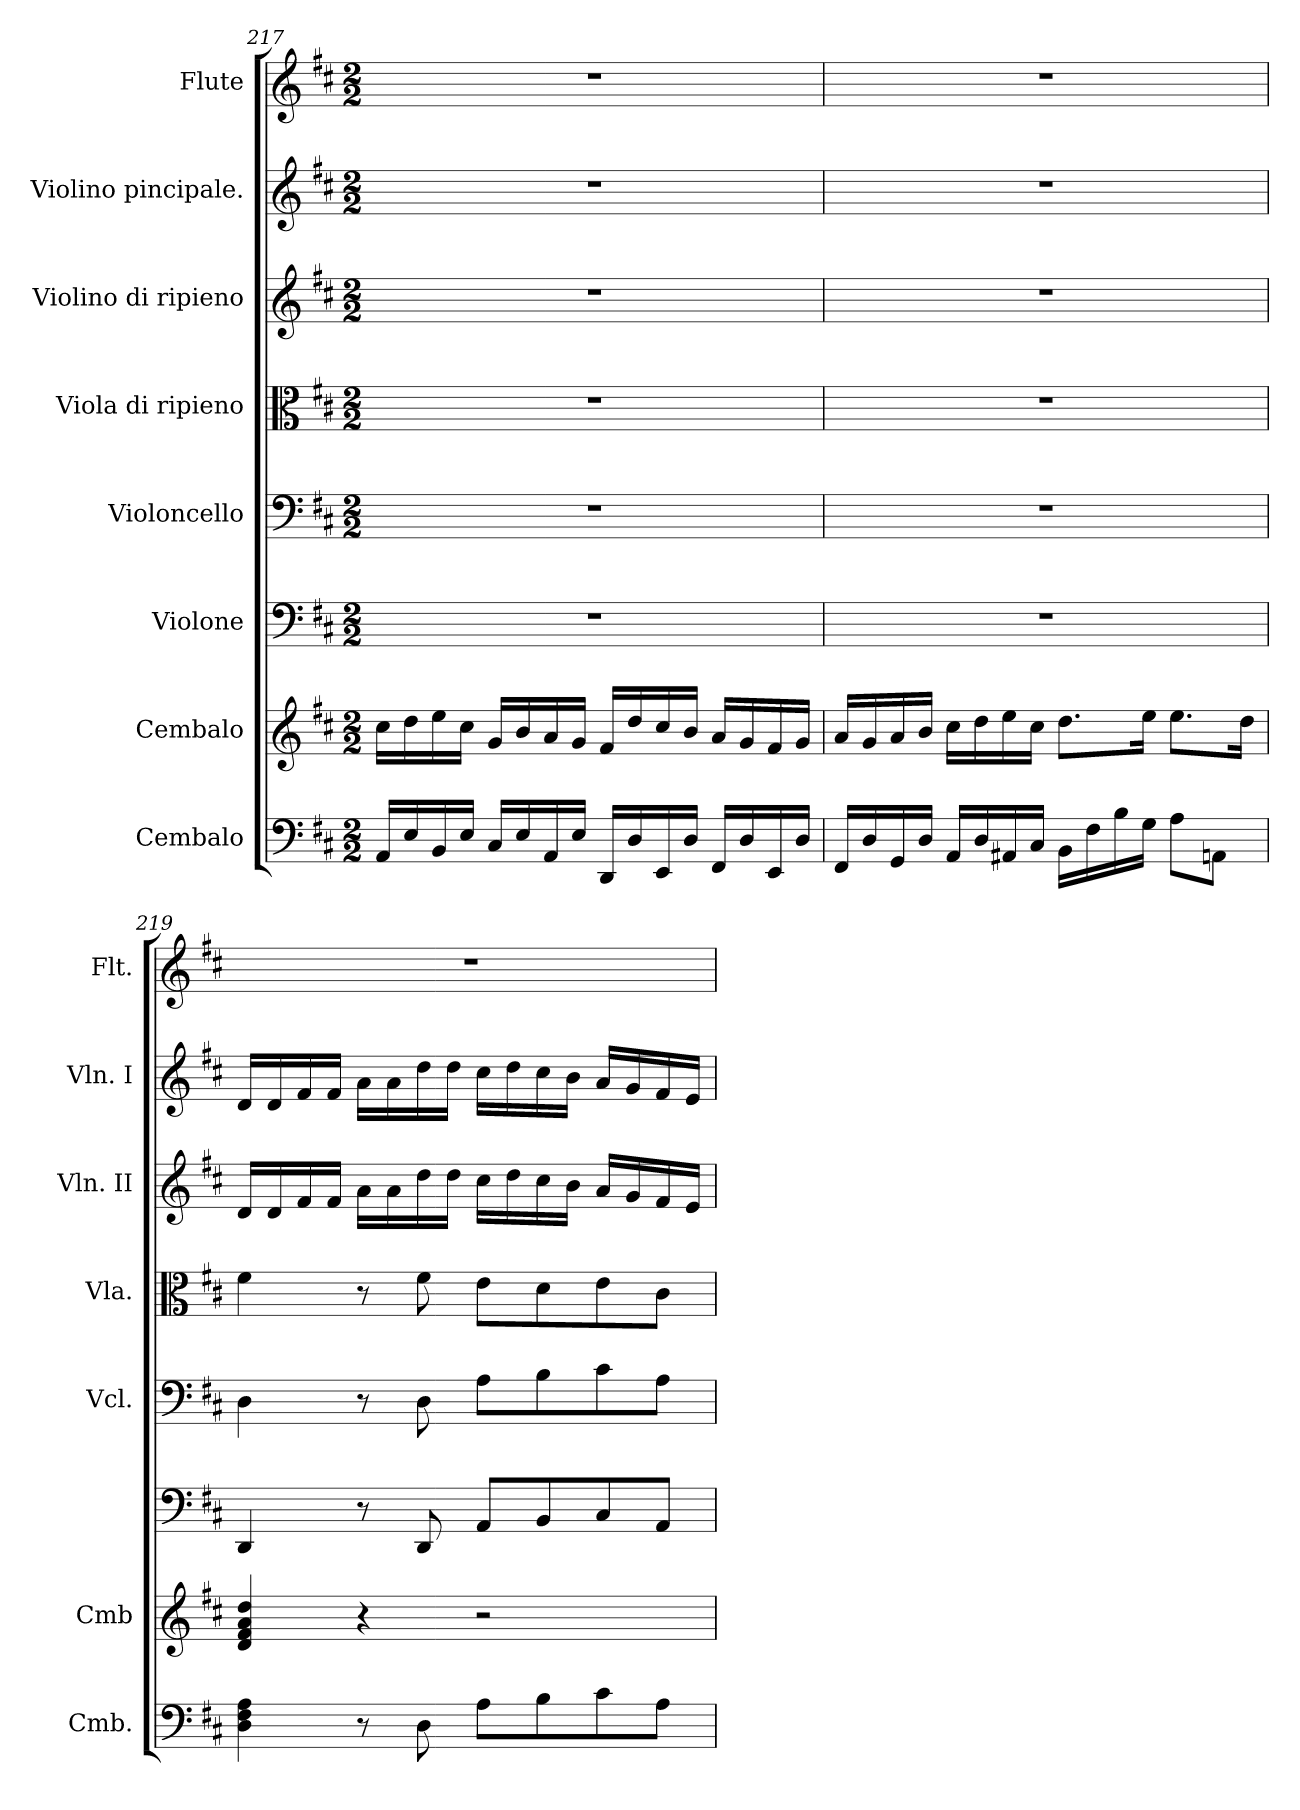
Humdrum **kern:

**kern	**kern	**kern	**kern	**kern	**kern	**kern	**kern
*part8	*part7	*part6	*part5	*part4	*part3	*part2	*part1
*staff8	*staff7	*staff6	*staff5	*staff4	*staff3	*staff2	*staff1
*I"Cembalo	*I"Cembalo	*I"Violone	*I"Violoncello	*I"Viola di ripieno	*I"Violino di ripieno	*I"Violino pincipale.	*I"Flute
*I'Cmb.	*I'Cmb	*	*I'Vcl.	*I'Vla.	*I'Vln. II	*I'Vln. I	*I'Flt.
*clefF4	*clefG2	*clefF4	*clefF4	*clefC3	*clefG2	*clefG2	*clefG2
*	*	*ITrd7c12	*	*	*	*	*
*k[f#c#]	*k[f#c#]	*k[f#c#]	*k[f#c#]	*k[f#c#]	*k[f#c#]	*k[f#c#]	*k[f#c#]
*D:	*D:	*D:	*D:	*D:	*D:	*D:	*D:
*M2/2	*M2/2	*M2/2	*M2/2	*M2/2	*M2/2	*M2/2	*M2/2
=217	=217	=217	=217	=217	=217	=217	=217
16AA/LL	16cc#\LL	1r	1r	1r	1r	1r	1r
16E/	16dd\	.	.	.	.	.	.
16BB/	16ee\	.	.	.	.	.	.
16E/JJ	16cc#\JJ	.	.	.	.	.	.
16C#/LL	16g/LL	.	.	.	.	.	.
16E/	16b/	.	.	.	.	.	.
16AA/	16a/	.	.	.	.	.	.
16E/JJ	16g/JJ	.	.	.	.	.	.
16DD/LL	16f#/LL	.	.	.	.	.	.
16D/	16dd/	.	.	.	.	.	.
16EE/	16cc#/	.	.	.	.	.	.
16D/JJ	16b/JJ	.	.	.	.	.	.
16FF#/LL	16a/LL	.	.	.	.	.	.
16D/	16g/	.	.	.	.	.	.
16EE/	16f#/	.	.	.	.	.	.
16D/JJ	16g/JJ	.	.	.	.	.	.
=218	=218	=218	=218	=218	=218	=218	=218
16FF#/LL	16a/LL	1r	1r	1r	1r	1r	1r
16D/	16g/	.	.	.	.	.	.
16GG/	16a/	.	.	.	.	.	.
16D/JJ	16b/JJ	.	.	.	.	.	.
16AA/LL	16cc#\LL	.	.	.	.	.	.
16D/	16dd\	.	.	.	.	.	.
16AA#X/	16ee\	.	.	.	.	.	.
16C#/JJ	16cc#\JJ	.	.	.	.	.	.
16BB\LL	8.dd\L	.	.	.	.	.	.
16F#\	.	.	.	.	.	.	.
16B\	.	.	.	.	.	.	.
16G\JJ	16ee\Jk	.	.	.	.	.	.
8A\L	8.ee\L	.	.	.	.	.	.
8AAn\J	.	.	.	.	.	.	.
.	16dd\Jk	.	.	.	.	.	.
!!LO:LB:g=z
=219	=219	=219	=219	=219	=219	=219	=219
4D\ 4F#\ 4A\	4d/ 4f#/ 4a/ 4dd/	4DDD/	4D\	4f#\	16d/LL	16d/LL	1r
.	.	.	.	.	16d/	16d/	.
.	.	.	.	.	16f#/	16f#/	.
.	.	.	.	.	16f#/JJ	16f#/JJ	.
8r	4r	8r	8r	8r	16a\LL	16a\LL	.
.	.	.	.	.	16a\	16a\	.
8D\	.	8DDD/	8D\	8f#\	16dd\	16dd\	.
.	.	.	.	.	16dd\JJ	16dd\JJ	.
8A\L	2r	8AAA/L	8A\L	8e\L	16cc#\LL	16cc#\LL	.
.	.	.	.	.	16dd\	16dd\	.
8B\	.	8BBB/	8B\	8d\	16cc#\	16cc#\	.
.	.	.	.	.	16b\JJ	16b\JJ	.
8c#\	.	8CC#/	8c#\	8e\	16a/LL	16a/LL	.
.	.	.	.	.	16g/	16g/	.
8A\J	.	8AAA/J	8A\J	8c#\J	16f#/	16f#/	.
.	.	.	.	.	16e/JJ	16e/JJ	.
=	=	=	=	=	=	=	=
*-	*-	*-	*-	*-	*-	*-	*-
